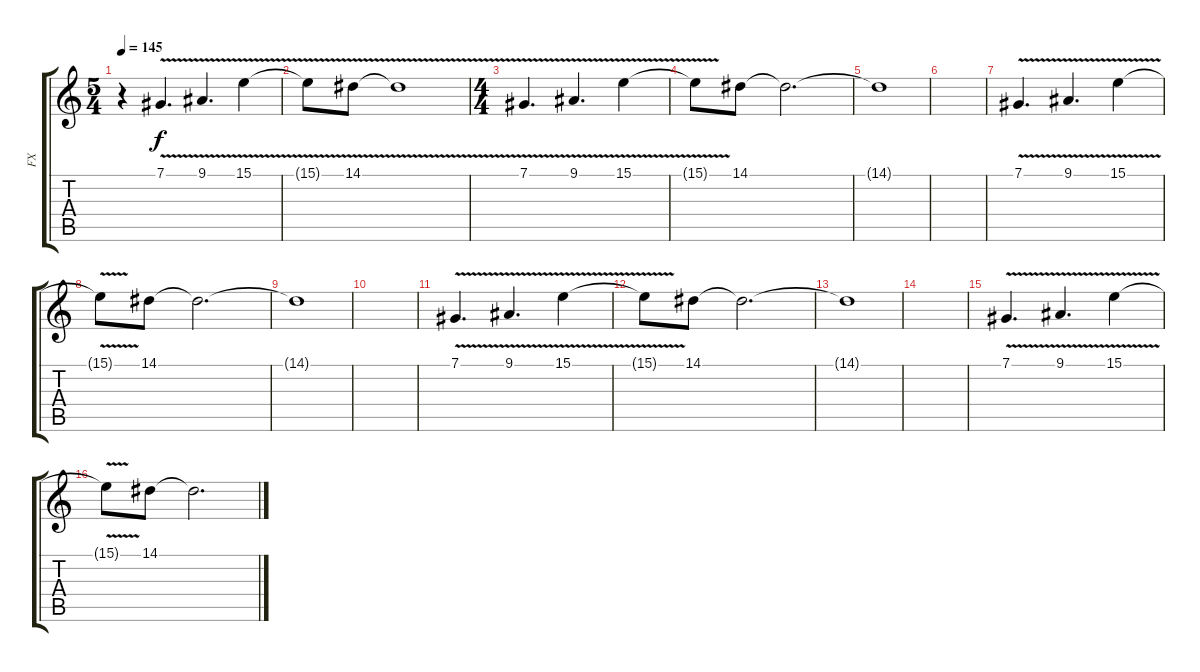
\track ("FX" "FX") {instrument sitar}
\staff {score tabs}
\tuning (Db4 Ab3 E3 B2 Gb2 B1) {hide}
\ts (5 4)
\tempo 145
\clef g2
\ks c
r.4{dy f instrument sitar} 7.1{v}.4{d} 9.1{v}.4{d} 15.1{v}.4 |
15.1{t}.8 14.1{v}.8 14.1{t}.1 |
\ts (4 4)
7.1{v}.4{d} 9.1{v}.4{d} 15.1{v}.4 |
15.1{t}.8 14.1.8 14.1{t}.2{d} |
14.1{t}.1 |
|
7.1{v}.4{d} 9.1{v}.4{d} 15.1{v}.4 |
15.1{t}.8 14.1.8 14.1{t}.2{d} |
14.1{t}.1 |
|
7.1{v}.4{d} 9.1{v}.4{d} 15.1{v}.4 |
15.1{t}.8 14.1.8 14.1{t}.2{d} |
14.1{t}.1 |
|
7.1{v}.4{d} 9.1{v}.4{d} 15.1{v}.4 |
15.1{t}.8 14.1.8 14.1{t}.2{d}
